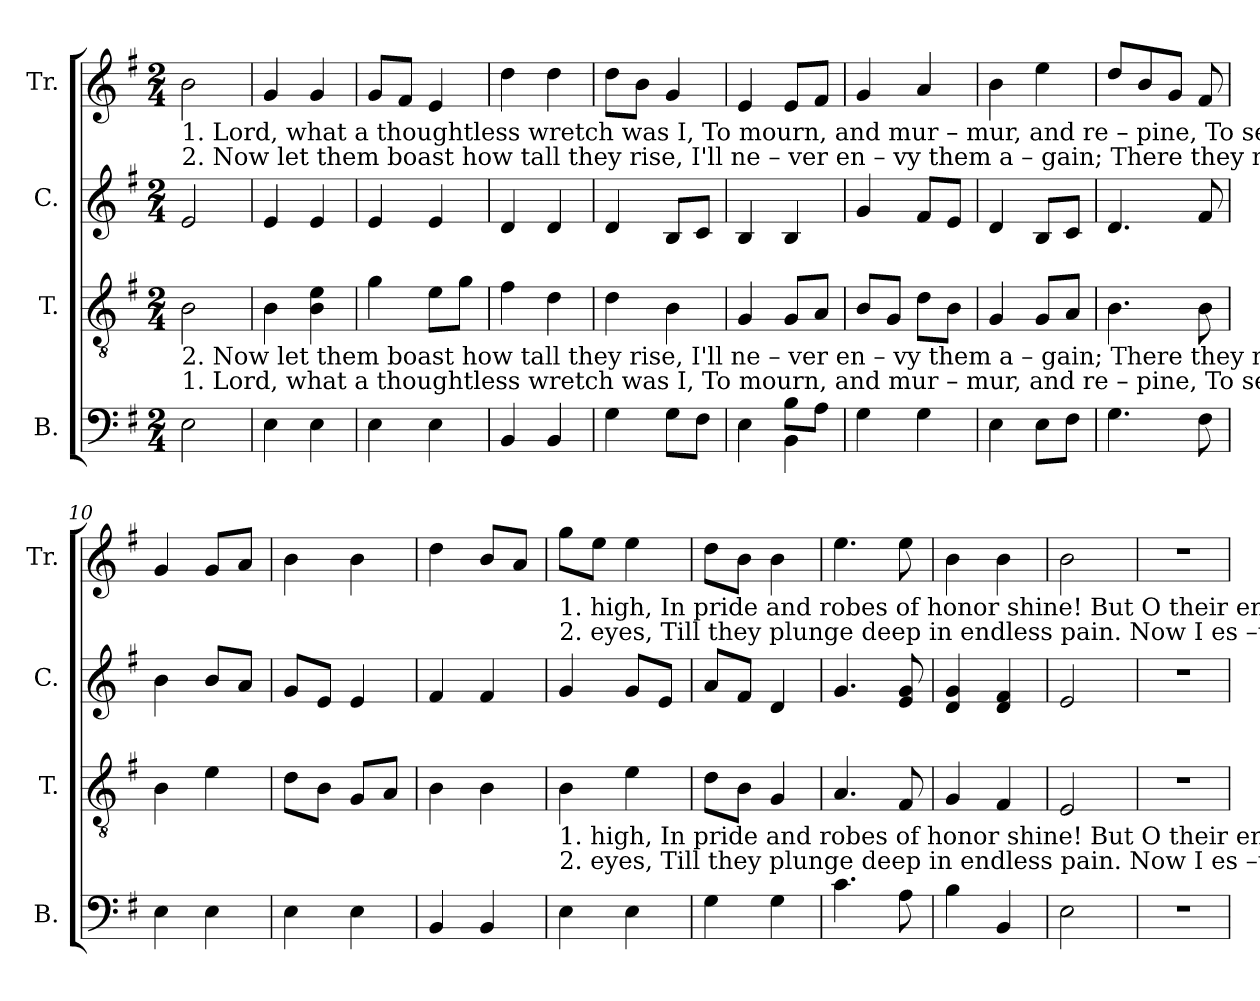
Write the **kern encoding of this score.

**kern	**kern	**kern	**kern
*part4	*part3	*part2	*part1
*staff4	*staff3	*staff2	*staff1
*I"B.	*I"T.	*I"C.	*I"Tr.
*I'B.	*I'T.	*I'C.	*I'Tr.
*clefF4	*clefGv2	*clefG2	*clefG2
*k[f#]	*k[f#]	*k[f#]	*k[f#]
*M2/4	*M2/4	*M2/4	*M2/4
*MM80	*MM80	*MM80	*MM80
=1	=1	=1	=1
!	!	!	!LO:TX:b:t=1. Lord, what a thoughtless wretch was I,  To   mourn, and   mur – mur,   and  re  –  pine,      To   see  the    wick – ed    placed  on
!	!	!	!LO:TX:b:t=2. Now let them boast how tall they rise,  I'll        ne – ver   en   –   vy   them  a  –   gain;    There they may stand  with  haugh – ty
!	!LO:TX:b:t=2. Now let them boast how tall they rise,  I'll        ne – ver   en   –   vy   them  a  –   gain;    There they may stand  with  haugh – ty	!	!
!	!LO:TX:b:t=1. Lord, what a thoughtless wretch was I,  To   mourn, and   mur – mur,   and  re  –  pine,      To   see  the    wick – ed    placed  on	!	!
2E\	2B\	2e/	2b\
=2	=2	=2	=2
4E\	4B\	4e/	4g/
4E\	4B\ 4e\	4e/	4g/
=3	=3	=3	=3
4E\	4g\	4e/	8g/L
.	.	.	8f#/J
4E\	8e\L	4e/	4e/
.	8g\J	.	.
=4	=4	=4	=4
4BB/	4f#\	4d/	4dd\
4BB/	4d\	4d/	4dd\
=5	=5	=5	=5
4G\	4d\	4d/	8dd\L
.	.	.	8b\J
8G\L	4B\	8B/L	4g/
8F#\J	.	8c/J	.
=6	=6	=6	=6
*^	*	*	*
4E\	4ryy	4G/	4B/	4e/
8B\L	4BB\	8G/L	4B/	8e/L
8A\J	.	8A/J	.	8f#/J
*v	*v	*	*	*
=7	=7	=7	=7
4G\	8B/L	4g/	4g/
.	8G/J	.	.
4G\	8d\L	8f#/L	4a/
.	8B\J	8e/J	.
=8	=8	=8	=8
4E\	4G/	4d/	4b\
8E\L	8G/L	8B/L	4ee\
8F#\J	8A/J	8c/J	.
=9	=9	=9	=9
4.G\	4.B\	4.d/	8dd/L
.	.	.	8b/
.	.	.	8g/J
8F#\	8B\	8f#/	8f#/
=10	=10	=10	=10
4E\	4B\	4b\	4g/
4E\	4e\	8b/L	8g/L
.	.	8a/J	8a/J
=11	=11	=11	=11
4E\	8d\L	8g/L	4b\
.	8B\J	8e/J	.
4E\	8G/L	4e/	4b\
.	8A/J	.	.
=12	=12	=12	=12
4BB/	4B\	4f#/	4dd\
4BB/	4B\	4f#/	8b/L
.	.	.	8a/J
!!LO:LB:g=z
=13	=13	=13	=13
!	!	!	!LO:TX:b:t=1. high,   In    pride and robes of   honor shine!          But   O their end, their  dreadful end!  Thy  sanc – tu  – a  –  ry   taught  me
!	!	!	!LO:TX:b:t=2. eyes,  Till   they plunge deep in endless pain.          Now  I  es –teem their mirth and wine  Too   dear   to    purchase  with    my
!	!LO:TX:b:t=1. high,   In    pride and robes of   honor shine!          But   O their end, their  dreadful end!  Thy  sanc – tu  – a  –  ry   taught  me	!	!
!	!LO:TX:b:t=2. eyes,  Till   they plunge deep in endless pain.          Now  I  es –teem their mirth and wine  Too   dear   to    purchase  with    my	!	!
4E\	4B\	4g/	8gg\L
.	.	.	8ee\J
4E\	4e\	8g/L	4ee\
.	.	8e/J	.
=14	=14	=14	=14
4G\	8d\L	8a/L	8dd\L
.	8B\J	8f#/J	8b\J
4G\	4G/	4d/	4b\
=15	=15	=15	=15
4.c\	4.A/	4.g/	4.ee\
8A\	8F#/	8e/ 8g/	8ee\
=16	=16	=16	=16
4B\	4G/	4d/ 4g/	4b\
4BB/	4F#/	4d/ 4f#/	4b\
=17	=17	=17	=17
2E\	2E/	2e/	2b\
=18	=18	=18	=18
2r	2r	2r	2r
=	=	=	=
*-	*-	*-	*-
